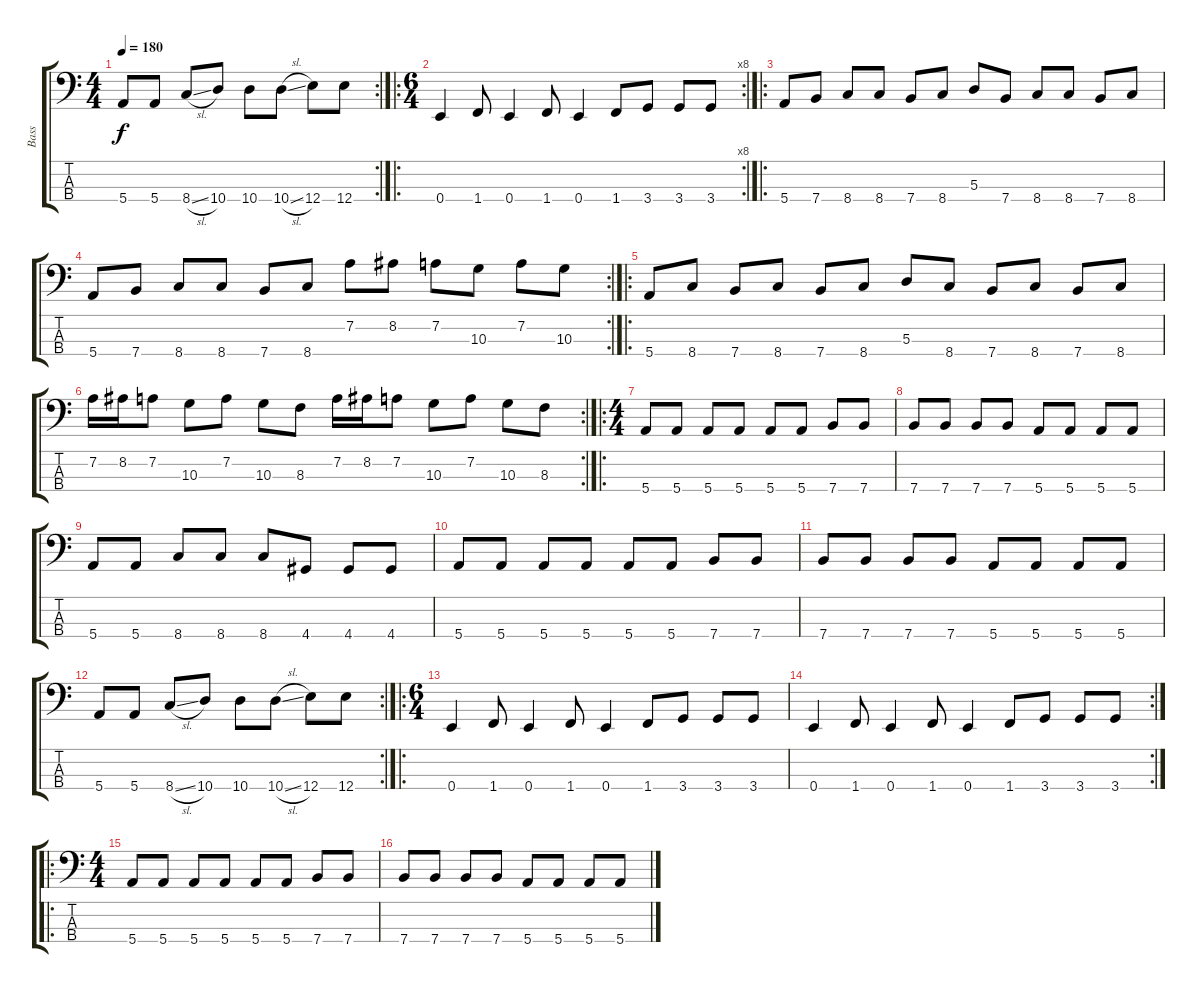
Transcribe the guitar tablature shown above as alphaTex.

\track ("Bass" "Bass") {instrument electricbassfinger}
\staff {score tabs}
\tuning (G2 D2 A1 E1) {hide}
\rc 2
\ts (4 4)
\tempo 180
\clef f4
\ks c
5.4.8{dy f} 5.4.8 8.4{sl}.8 10.4.8 10.4.8 10.4{sl}.8 12.4.8 12.4.8 |
\ro
\rc 8
\ts (6 4)
0.4.4 1.4.8 0.4.4 1.4.8 0.4.4 1.4.8 3.4.8 3.4.8 3.4.8 |
\ro
5.4.8 7.4.8 8.4.8 8.4.8 7.4.8 8.4.8 5.3.8 7.4.8 8.4.8 8.4.8 7.4.8 8.4.8 |
\rc 2
5.4.8 7.4.8 8.4.8 8.4.8 7.4.8 8.4.8 7.2.8 8.2.8 7.2.8 10.3.8 7.2.8 10.3.8 |
\ro
5.4.8 8.4.8 7.4.8 8.4.8 7.4.8 8.4.8 5.3.8 8.4.8 7.4.8 8.4.8 7.4.8 8.4.8 |
\rc 2
7.2.16 8.2.16 7.2.8 10.3.8 7.2.8 10.3.8 8.3.8 7.2.16 8.2.16 7.2.8 10.3.8 7.2.8 10.3.8 8.3.8 |
\ro
\ts (4 4)
5.4.8 5.4.8 5.4.8 5.4.8 5.4.8 5.4.8 7.4.8 7.4.8 |
7.4.8 7.4.8 7.4.8 7.4.8 5.4.8 5.4.8 5.4.8 5.4.8 |
5.4.8 5.4.8 8.4.8 8.4.8 8.4.8 4.4.8 4.4.8 4.4.8 |
5.4.8 5.4.8 5.4.8 5.4.8 5.4.8 5.4.8 7.4.8 7.4.8 |
7.4.8 7.4.8 7.4.8 7.4.8 5.4.8 5.4.8 5.4.8 5.4.8 |
\rc 2
5.4.8 5.4.8 8.4{sl}.8 10.4.8 10.4.8 10.4{sl}.8 12.4.8 12.4.8 |
\ro
\ts (6 4)
0.4.4 1.4.8 0.4.4 1.4.8 0.4.4 1.4.8 3.4.8 3.4.8 3.4.8 |
\rc 2
0.4.4 1.4.8 0.4.4 1.4.8 0.4.4 1.4.8 3.4.8 3.4.8 3.4.8 |
\ro
\ts (4 4)
5.4.8 5.4.8 5.4.8 5.4.8 5.4.8 5.4.8 7.4.8 7.4.8 |
7.4.8 7.4.8 7.4.8 7.4.8 5.4.8 5.4.8 5.4.8 5.4.8
